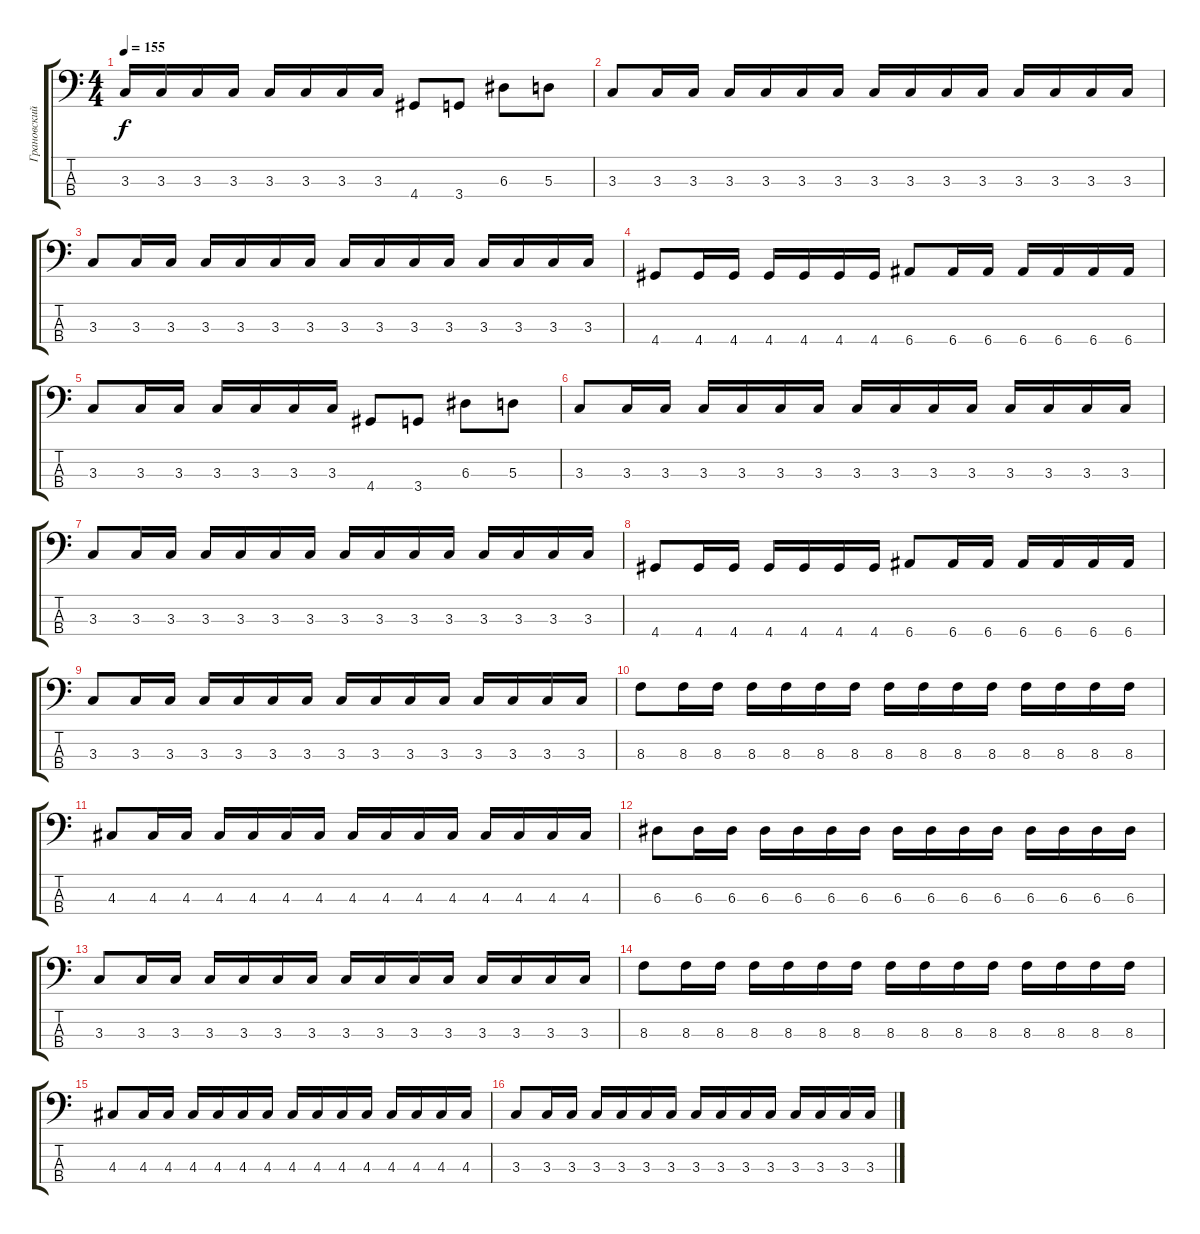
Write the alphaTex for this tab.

\track ("Грановский" "Грановский") {instrument electricbassfinger}
\staff {score tabs}
\tuning (G2 D2 A1 E1) {hide}
\ts (4 4)
\tempo 155
\clef f4
\ks c
3.3.16{dy f} 3.3.16 3.3.16 3.3.16 3.3.16 3.3.16 3.3.16 3.3.16 4.4.8 3.4.8 6.3.8 5.3.8 |
3.3.8 3.3.16 3.3.16 3.3.16 3.3.16 3.3.16 3.3.16 3.3.16 3.3.16 3.3.16 3.3.16 3.3.16 3.3.16 3.3.16 3.3.16 |
3.3.8 3.3.16 3.3.16 3.3.16 3.3.16 3.3.16 3.3.16 3.3.16 3.3.16 3.3.16 3.3.16 3.3.16 3.3.16 3.3.16 3.3.16 |
4.4.8 4.4.16 4.4.16 4.4.16 4.4.16 4.4.16 4.4.16 6.4.8 6.4.16 6.4.16 6.4.16 6.4.16 6.4.16 6.4.16 |
3.3.8 3.3.16 3.3.16 3.3.16 3.3.16 3.3.16 3.3.16 4.4.8 3.4.8 6.3.8 5.3.8 |
3.3.8 3.3.16 3.3.16 3.3.16 3.3.16 3.3.16 3.3.16 3.3.16 3.3.16 3.3.16 3.3.16 3.3.16 3.3.16 3.3.16 3.3.16 |
3.3.8 3.3.16 3.3.16 3.3.16 3.3.16 3.3.16 3.3.16 3.3.16 3.3.16 3.3.16 3.3.16 3.3.16 3.3.16 3.3.16 3.3.16 |
4.4.8 4.4.16 4.4.16 4.4.16 4.4.16 4.4.16 4.4.16 6.4.8 6.4.16 6.4.16 6.4.16 6.4.16 6.4.16 6.4.16 |
3.3.8 3.3.16 3.3.16 3.3.16 3.3.16 3.3.16 3.3.16 3.3.16 3.3.16 3.3.16 3.3.16 3.3.16 3.3.16 3.3.16 3.3.16 |
8.3.8 8.3.16 8.3.16 8.3.16 8.3.16 8.3.16 8.3.16 8.3.16 8.3.16 8.3.16 8.3.16 8.3.16 8.3.16 8.3.16 8.3.16 |
4.3.8 4.3.16 4.3.16 4.3.16 4.3.16 4.3.16 4.3.16 4.3.16 4.3.16 4.3.16 4.3.16 4.3.16 4.3.16 4.3.16 4.3.16 |
6.3.8 6.3.16 6.3.16 6.3.16 6.3.16 6.3.16 6.3.16 6.3.16 6.3.16 6.3.16 6.3.16 6.3.16 6.3.16 6.3.16 6.3.16 |
3.3.8 3.3.16 3.3.16 3.3.16 3.3.16 3.3.16 3.3.16 3.3.16 3.3.16 3.3.16 3.3.16 3.3.16 3.3.16 3.3.16 3.3.16 |
8.3.8 8.3.16 8.3.16 8.3.16 8.3.16 8.3.16 8.3.16 8.3.16 8.3.16 8.3.16 8.3.16 8.3.16 8.3.16 8.3.16 8.3.16 |
4.3.8 4.3.16 4.3.16 4.3.16 4.3.16 4.3.16 4.3.16 4.3.16 4.3.16 4.3.16 4.3.16 4.3.16 4.3.16 4.3.16 4.3.16 |
3.3.8 3.3.16 3.3.16 3.3.16 3.3.16 3.3.16 3.3.16 3.3.16 3.3.16 3.3.16 3.3.16 3.3.16 3.3.16 3.3.16 3.3.16
